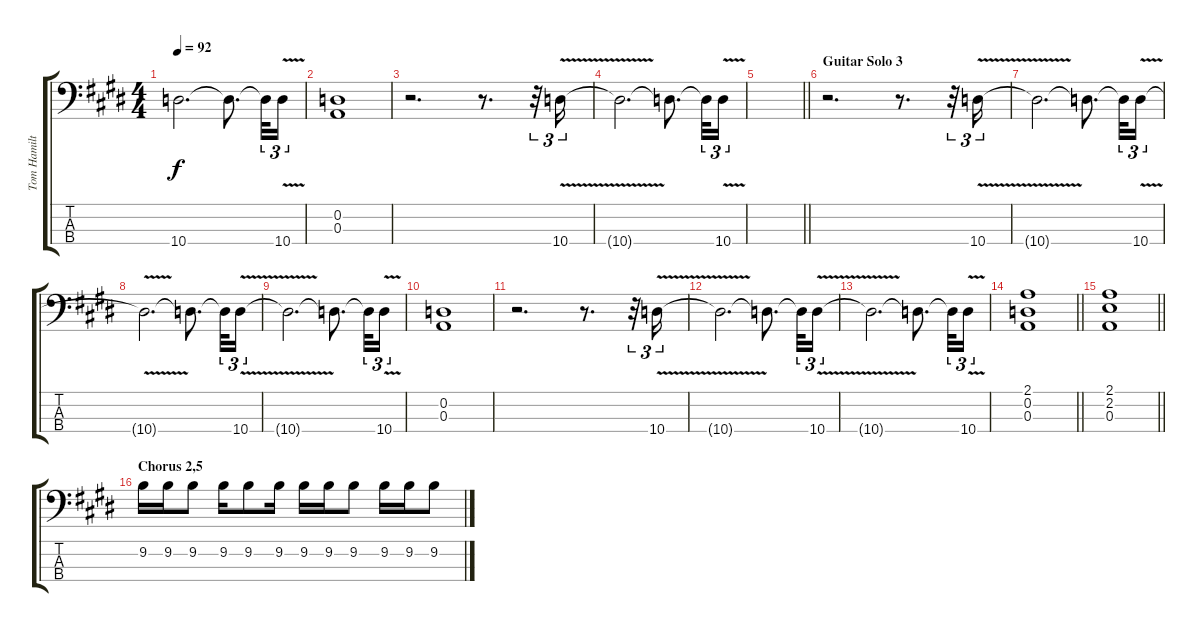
\track ("Tom Hamilton" "Tom Hamilt") {instrument electricbassfinger}
\staff {score tabs}
\tuning (G2 D2 A1 E1) {hide}
\ts (4 4)
\tempo 92
\clef f4
\ks e
10.4{t}.2{d dy f} 10.4{t}.8{d} 10.4{t}.32{tu (3 2)} 10.4{v}.16{tu (3 2)} |
(0.2 0.3).1 |
r.2{d} r.8{d} r.32{tu (3 2)} 10.4{v}.16{tu (3 2)} |
10.4{t}.2{d} 10.4{t}.8{d} 10.4{t}.32{tu (3 2)} 10.4{v}.16{tu (3 2)} |
\barLineRight lightlight
|
\section ("" "Guitar Solo 3")
r.2{d} r.8{d} r.32{tu (3 2)} 10.4{v}.16{tu (3 2)} |
10.4{t}.2{d} 10.4{t}.8{d} 10.4{t}.32{tu (3 2)} 10.4{v}.16{tu (3 2)} |
10.4{t}.2{d} 10.4{t}.8{d} 10.4{t}.32{tu (3 2)} 10.4{v}.16{tu (3 2)} |
10.4{t}.2{d} 10.4{t}.8{d} 10.4{t}.32{tu (3 2)} 10.4{v}.16{tu (3 2)} |
(0.2 0.3).1 |
r.2{d} r.8{d} r.32{tu (3 2)} 10.4{v}.16{tu (3 2)} |
10.4{t}.2{d} 10.4{t}.8{d} 10.4{t}.32{tu (3 2)} 10.4{v}.16{tu (3 2)} |
10.4{t}.2{d} 10.4{t}.8{d} 10.4{t}.32{tu (3 2)} 10.4{v}.16{tu (3 2)} |
\barLineRight lightlight
(2.1 0.2 0.3).1 |
\barLineRight lightlight
(2.1 2.2 0.3).1 |
\section ("" "Chorus 2,5")
9.2.16 9.2.16 9.2.8 9.2.16 9.2.8 9.2.16 9.2.16 9.2.16 9.2.8 9.2.16 9.2.16 9.2.8
